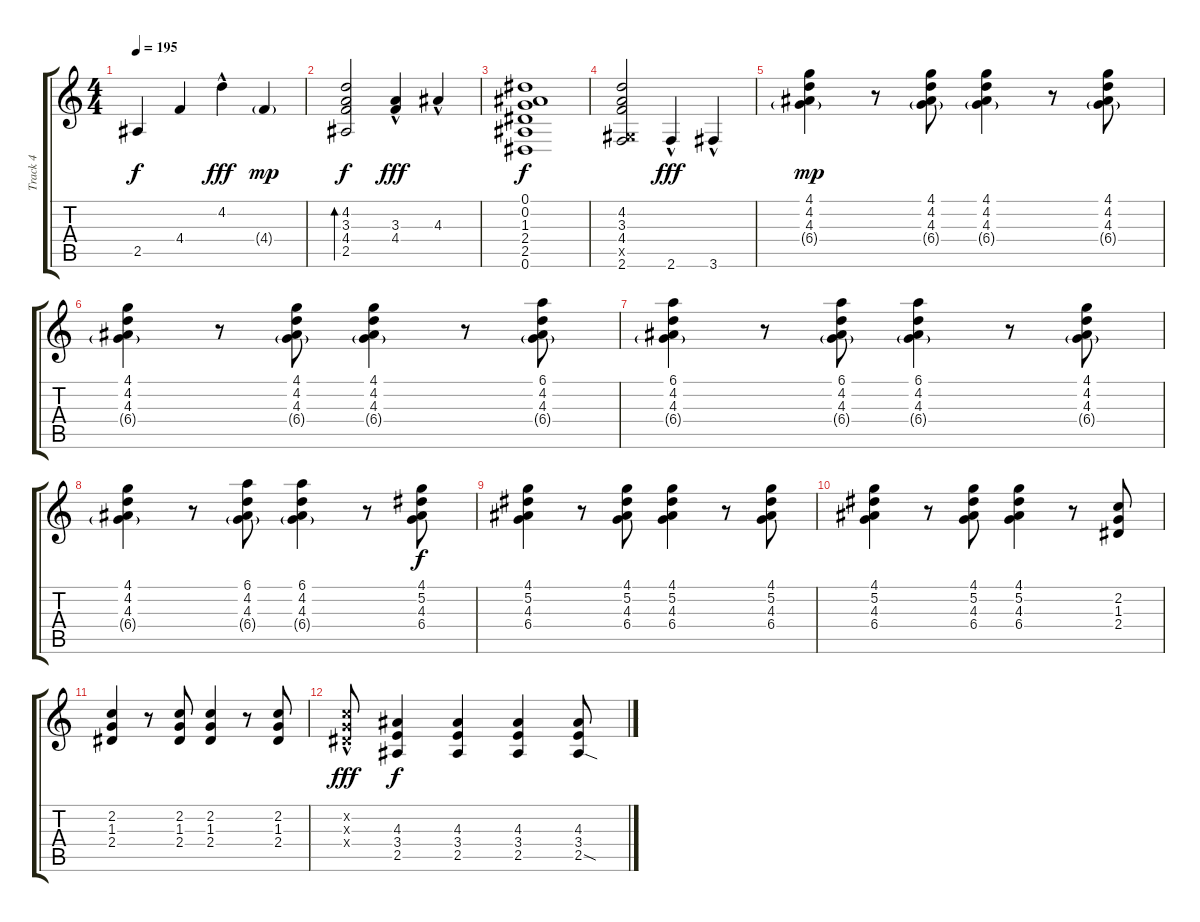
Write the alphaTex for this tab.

\track ("Track 4" "Track 4") {instrument distortionguitar}
\staff {score tabs}
\tuning (Eb4 Bb3 Gb3 Db3 Ab2 Eb2) {hide}
\ts (4 4)
\tempo 195
\clef g2
\ks c
2.5.4{dy f} 4.4.4 4.2{hac}.4{dy fff} 4.4{g}.4{dy mp} |
(4.2 3.3 4.4 2.5).2{bd 120 dy f} (3.3{hac} 4.4).4{dy fff} 4.3{hac}.4 |
(0.1 0.2 1.3 2.4 2.5 0.6).1{dy f} |
(4.2 3.3 4.4 0.5{x} 2.6).2 2.6{hac}.4{dy fff} 3.6{hac}.4 |
(4.1 4.2 4.3 6.4{g}).4{dy mp volume 8} r.8 (4.1 4.2 4.3 6.4{g}).8 (4.1 4.2 4.3 6.4{g}).4 r.8 (4.1 4.2 4.3 6.4{g}).8 |
(4.1 4.2 4.3 6.4{g}).4 r.8 (4.1 4.2 4.3 6.4{g}).8 (4.1 4.2 4.3 6.4{g}).4 r.8 (6.1 4.2 4.3 6.4{g}).8 |
(6.1 4.2 4.3 6.4{g}).4 r.8 (6.1 4.2 4.3 6.4{g}).8 (6.1 4.2 4.3 6.4{g}).4 r.8 (4.1 4.2 4.3 6.4{g}).8 |
(4.1 4.2 4.3 6.4{g}).4 r.8 (6.1 4.2 4.3 6.4{g}).8 (6.1 4.2 4.3 6.4{g}).4 r.8 (4.1 5.2 4.3 6.4).8{dy f} |
(4.1 5.2 4.3 6.4).4 r.8 (4.1 5.2 4.3 6.4).8 (4.1 5.2 4.3 6.4).4 r.8 (4.1 5.2 4.3 6.4).8 |
(4.1 5.2 4.3 6.4).4 r.8 (4.1 5.2 4.3 6.4).8 (4.1 5.2 4.3 6.4).4 r.8 (2.2 1.3 2.4).8 |
(2.2 1.3 2.4).4 r.8 (2.2 1.3 2.4).8 (2.2 1.3 2.4).4 r.8 (2.2 1.3 2.4).8 |
(2.2{hac x} 1.3{hac x} 2.4{hac x}).8{dy fff} (4.3 3.4 2.5).4{dy f} (4.3 3.4 2.5).4 (4.3 3.4 2.5).4 (4.3 3.4 2.5{sod}).8
